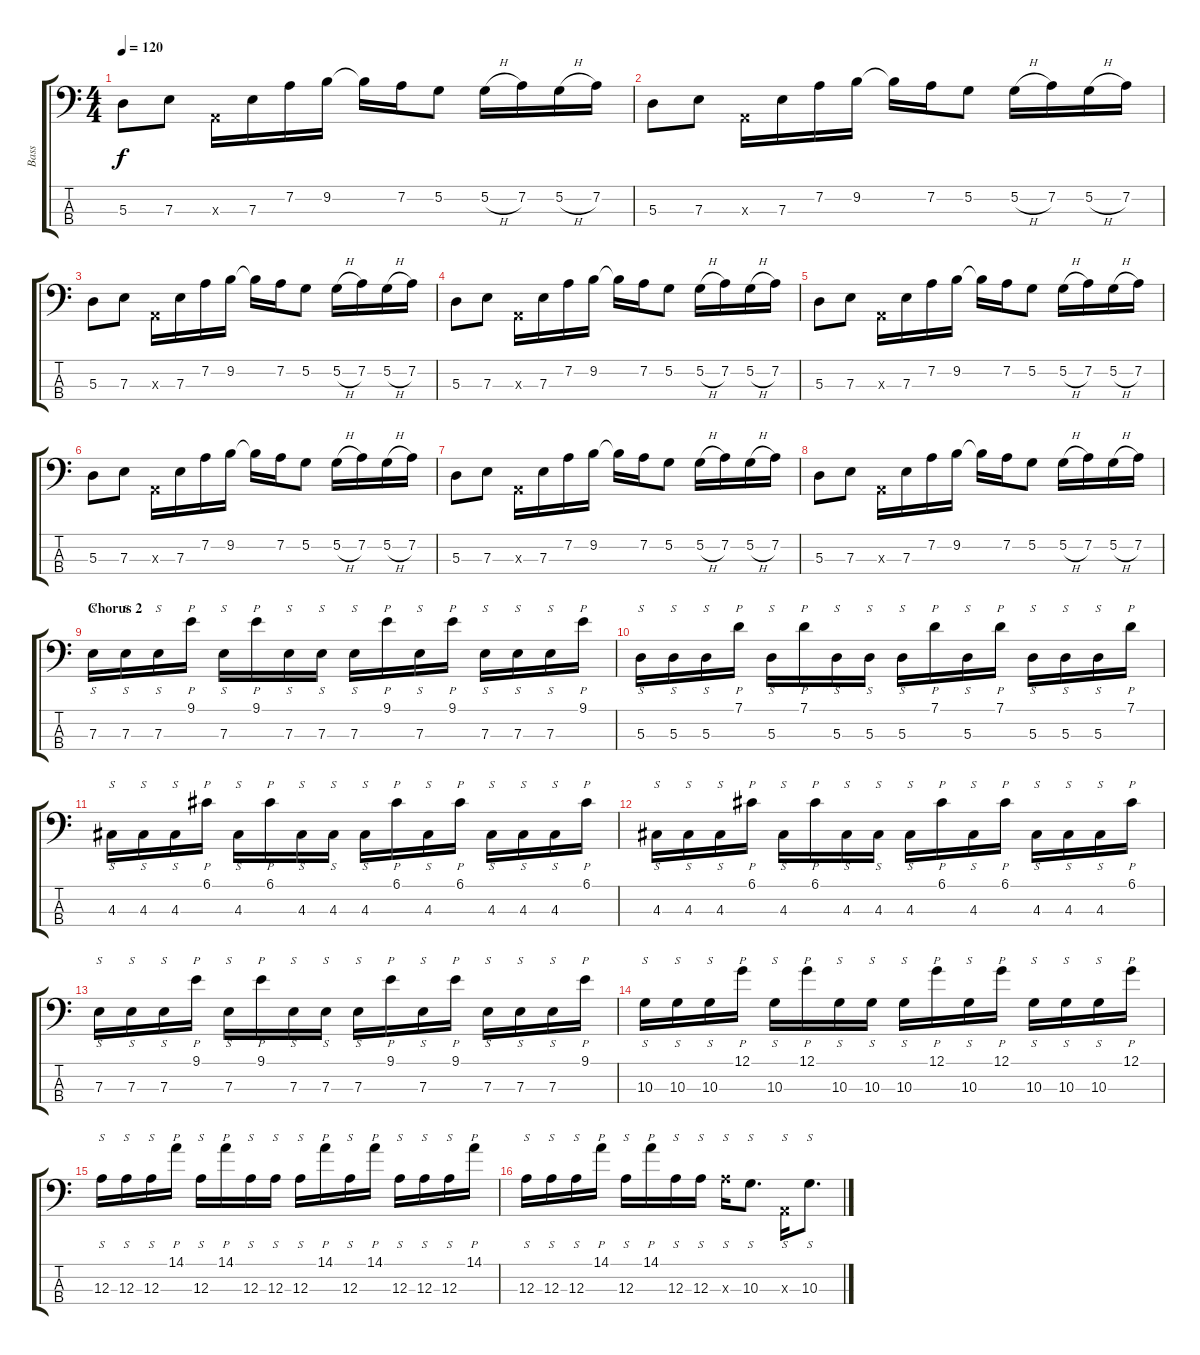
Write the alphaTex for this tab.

\track ("Bass" "Bass") {instrument electricbassfinger}
\staff {score tabs}
\tuning (G2 D2 A1 E1) {hide}
\ts (4 4)
\tempo 120
\clef f4
\ks c
5.3.8{dy f} 7.3.8 0.3{x}.16 7.3.16 7.2.16 9.2.16 9.2{t}.16 7.2.16 5.2.8 5.2{h}.16 7.2.16 5.2{h}.16 7.2.16 |
5.3.8 7.3.8 0.3{x}.16 7.3.16 7.2.16 9.2.16 9.2{t}.16 7.2.16 5.2.8 5.2{h}.16 7.2.16 5.2{h}.16 7.2.16 |
5.3.8 7.3.8 0.3{x}.16 7.3.16 7.2.16 9.2.16 9.2{t}.16 7.2.16 5.2.8 5.2{h}.16 7.2.16 5.2{h}.16 7.2.16 |
5.3.8 7.3.8 0.3{x}.16 7.3.16 7.2.16 9.2.16 9.2{t}.16 7.2.16 5.2.8 5.2{h}.16 7.2.16 5.2{h}.16 7.2.16 |
5.3.8 7.3.8 0.3{x}.16 7.3.16 7.2.16 9.2.16 9.2{t}.16 7.2.16 5.2.8 5.2{h}.16 7.2.16 5.2{h}.16 7.2.16 |
5.3.8 7.3.8 0.3{x}.16 7.3.16 7.2.16 9.2.16 9.2{t}.16 7.2.16 5.2.8 5.2{h}.16 7.2.16 5.2{h}.16 7.2.16 |
5.3.8 7.3.8 0.3{x}.16 7.3.16 7.2.16 9.2.16 9.2{t}.16 7.2.16 5.2.8 5.2{h}.16 7.2.16 5.2{h}.16 7.2.16 |
5.3.8 7.3.8 0.3{x}.16 7.3.16 7.2.16 9.2.16 9.2{t}.16 7.2.16 5.2.8 5.2{h}.16 7.2.16 5.2{h}.16 7.2.16 |
\section ("" "Chorus 2")
7.3.16{s} 7.3.16{s} 7.3.16{s} 9.1.16{p} 7.3.16{s} 9.1.16{p} 7.3.16{s} 7.3.16{s} 7.3.16{s} 9.1.16{p} 7.3.16{s} 9.1.16{p} 7.3.16{s} 7.3.16{s} 7.3.16{s} 9.1.16{p} |
5.3.16{s} 5.3.16{s} 5.3.16{s} 7.1.16{p} 5.3.16{s} 7.1.16{p} 5.3.16{s} 5.3.16{s} 5.3.16{s} 7.1.16{p} 5.3.16{s} 7.1.16{p} 5.3.16{s} 5.3.16{s} 5.3.16{s} 7.1.16{p} |
4.3.16{s} 4.3.16{s} 4.3.16{s} 6.1.16{p} 4.3.16{s} 6.1.16{p} 4.3.16{s} 4.3.16{s} 4.3.16{s} 6.1.16{p} 4.3.16{s} 6.1.16{p} 4.3.16{s} 4.3.16{s} 4.3.16{s} 6.1.16{p} |
4.3.16{s} 4.3.16{s} 4.3.16{s} 6.1.16{p} 4.3.16{s} 6.1.16{p} 4.3.16{s} 4.3.16{s} 4.3.16{s} 6.1.16{p} 4.3.16{s} 6.1.16{p} 4.3.16{s} 4.3.16{s} 4.3.16{s} 6.1.16{p} |
7.3.16{s} 7.3.16{s} 7.3.16{s} 9.1.16{p} 7.3.16{s} 9.1.16{p} 7.3.16{s} 7.3.16{s} 7.3.16{s} 9.1.16{p} 7.3.16{s} 9.1.16{p} 7.3.16{s} 7.3.16{s} 7.3.16{s} 9.1.16{p} |
10.3.16{s} 10.3.16{s} 10.3.16{s} 12.1.16{p} 10.3.16{s} 12.1.16{p} 10.3.16{s} 10.3.16{s} 10.3.16{s} 12.1.16{p} 10.3.16{s} 12.1.16{p} 10.3.16{s} 10.3.16{s} 10.3.16{s} 12.1.16{p} |
12.3.16{s} 12.3.16{s} 12.3.16{s} 14.1.16{p} 12.3.16{s} 14.1.16{p} 12.3.16{s} 12.3.16{s} 12.3.16{s} 14.1.16{p} 12.3.16{s} 14.1.16{p} 12.3.16{s} 12.3.16{s} 12.3.16{s} 14.1.16{p} |
12.3.16{s} 12.3.16{s} 12.3.16{s} 14.1.16{p} 12.3.16{s} 14.1.16{p} 12.3.16{s} 12.3.16{s} 12.3{x}.16{s} 10.3.8{s d} 0.3{x}.16{s} 10.3.8{s d}
